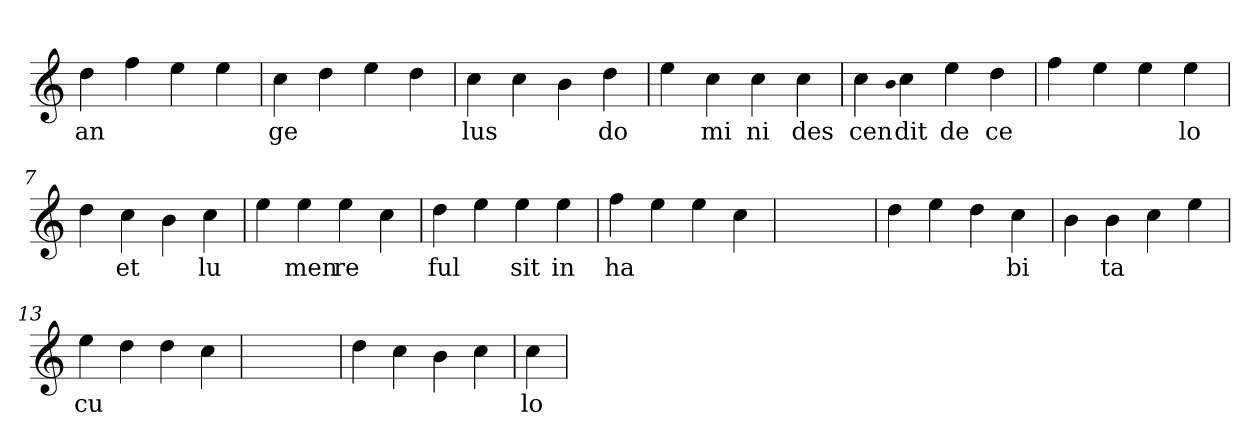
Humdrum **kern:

**kern	**text
*part1	*part1
*staff1	*staff1
*clefG2	*
=1	=1
4dd	an
4ff	.
4ee	.
4ee	.
=2	=2
4cc	ge
4dd	.
4ee	.
4dd	.
=3	=3
4cc	lus
4cc	.
4b	.
4dd	do
=4	=4
4ee	.
4cc	mi
4cc	ni
4cc	des
=5	=5
4cc	cen
qqb	.
4cc	dit
4ee	de
4dd	ce
=6	=6
4ff	.
4ee	.
4ee	.
4ee	lo
=7	=7
4dd	.
4cc	et
4b	.
4cc	lu
=8	=8
4ee	.
4ee	men
4ee	re
4cc	.
=9	=9
4dd	ful
4ee	.
4ee	sit
4ee	in
=10	=10
4ff	ha
4ee	.
4ee	.
4cc	.
=11	=11
1ryy	.
=11	=11
4dd	.
4ee	.
4dd	.
4cc	bi
=12	=12
4b	.
4b	ta
4cc	.
4ee	.
=13	=13
4ee	cu
4dd	.
4dd	.
4cc	.
=14	=14
1ryy	.
=14	=14
4dd	.
4cc	.
4b	.
4cc	.
=15	=15
4cc	lo
=	=
*-	*-
